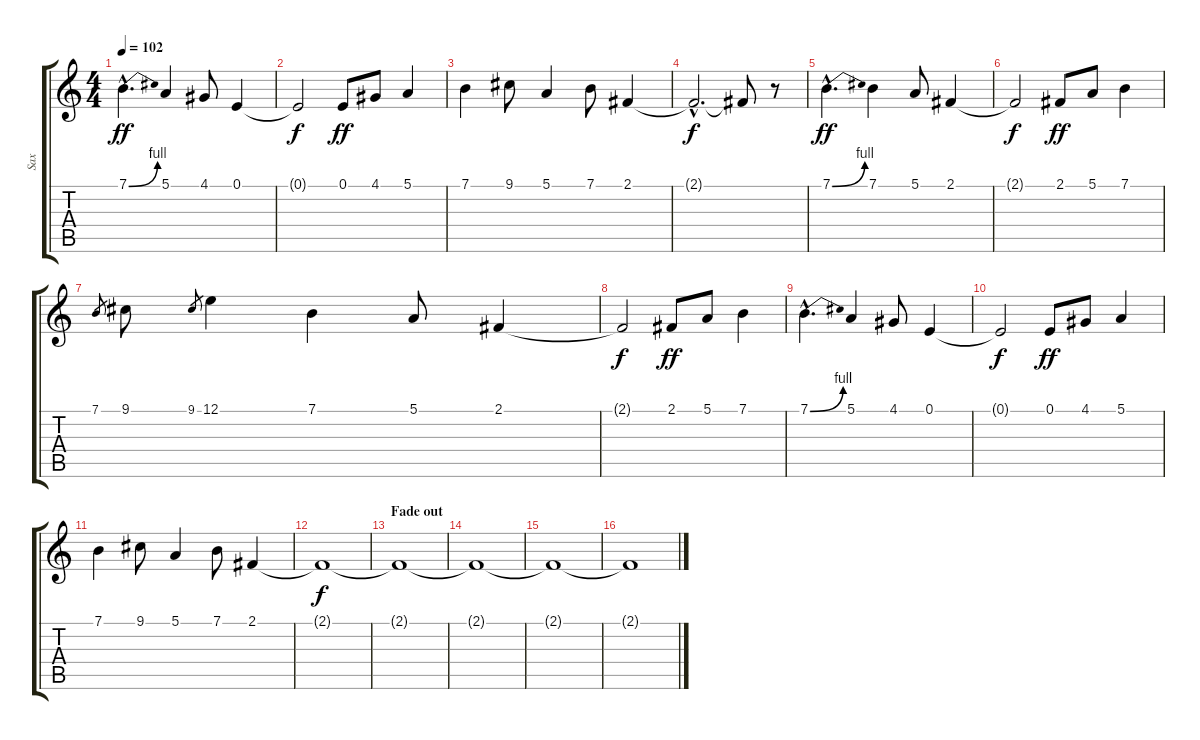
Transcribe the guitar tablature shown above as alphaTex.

\track ("Sax" "Sax") {instrument altosax}
\staff {score tabs}
\tuning (E4 B3 G3 D3 A2 E2) {hide}
\ts (4 4)
\tempo 102
\clef g2
\ks c
7.1{be (bend 0 0 60 4) hac}.4{d dy ff} 5.1.4 4.1.8 0.1.4 |
0.1{t}.2{dy f} 0.1.8{dy ff} 4.1.8 5.1.4 |
7.1.4 9.1.8 5.1.4 7.1.8 2.1.4 |
2.1{hac t}.2{d dy f} 2.1{t}.8 r.8 |
7.1{be (bend 0 0 60 4) hac}.4{d dy ff} 7.1.4 5.1.8 2.1.4 |
2.1{t}.2{dy f} 2.1.8{dy ff} 5.1.8 7.1.4 |
7.1.8{gr} 9.1.8 9.1.8{gr} 12.1.4 7.1.4 5.1.8 2.1.4 |
2.1{t}.2{dy f} 2.1.8{dy ff} 5.1.8 7.1.4 |
7.1{be (bend 0 0 60 4) hac}.4{d} 5.1.4 4.1.8 0.1.4 |
0.1{t}.2{dy f} 0.1.8{dy ff} 4.1.8 5.1.4 |
7.1.4 9.1.8 5.1.4 7.1.8 2.1.4 |
2.1{t}.1{dy f} |
\section ("" "Fade out")
2.1{t}.1{volume 0} |
2.1{t}.1 |
2.1{t}.1 |
2.1{t}.1
